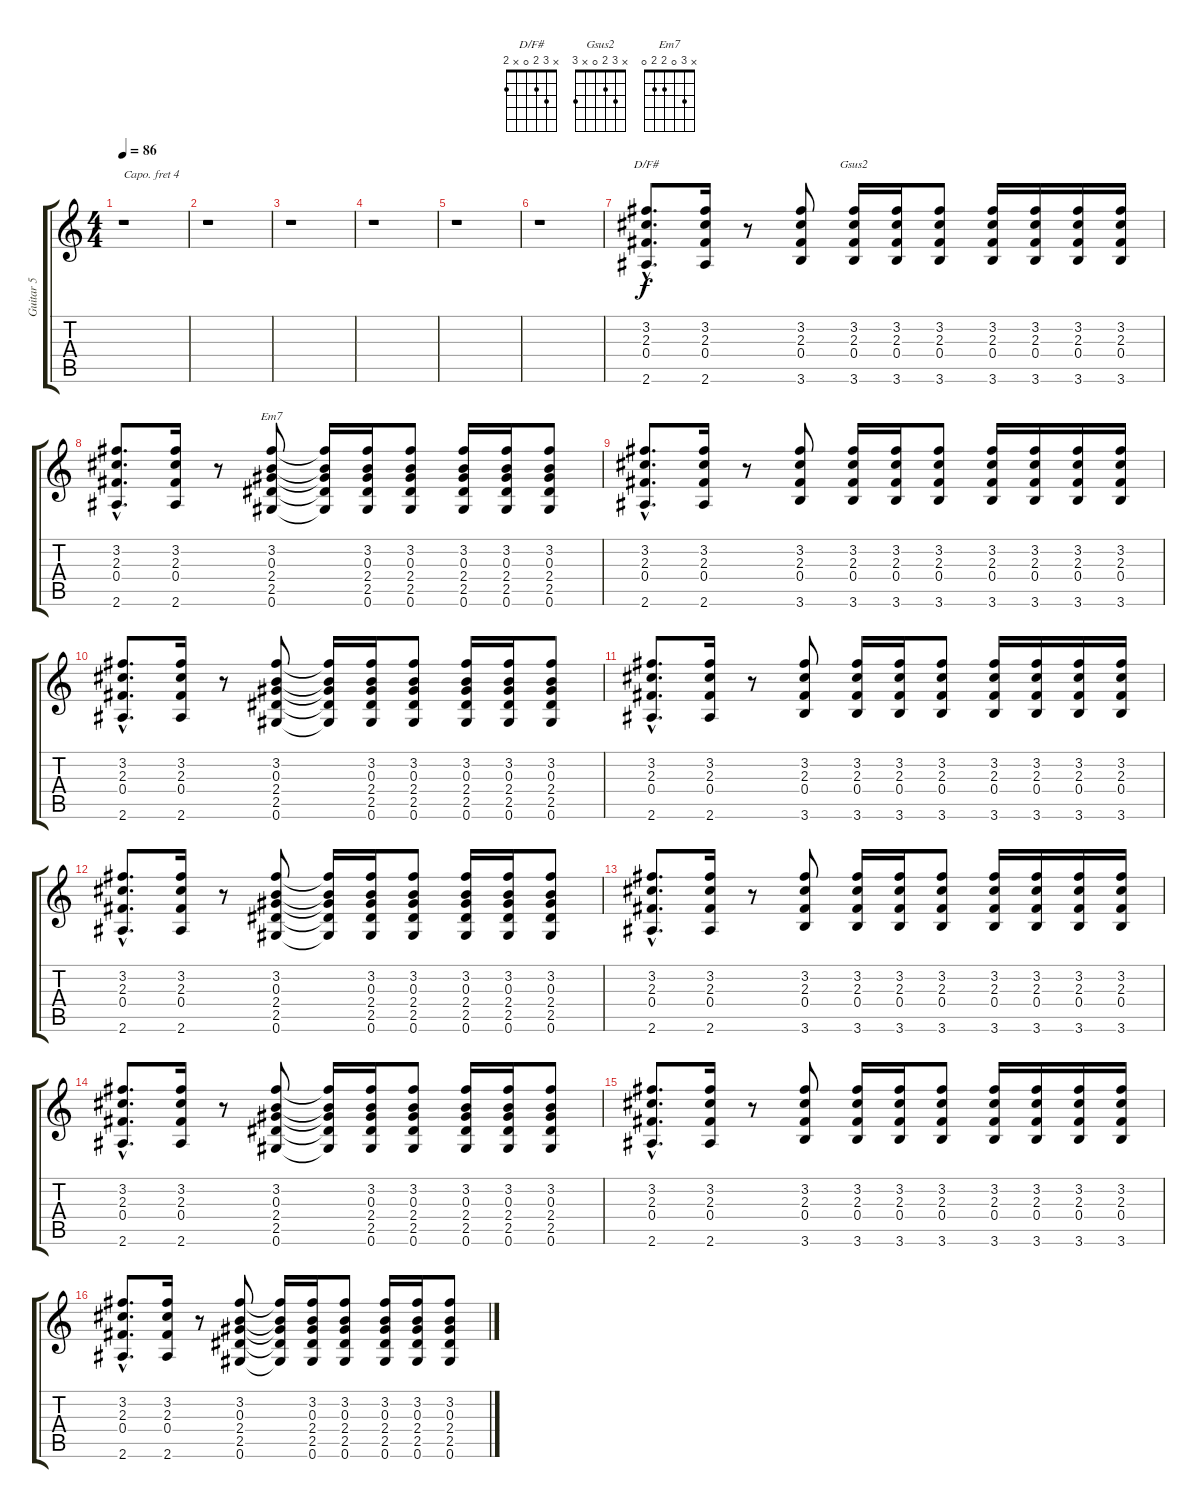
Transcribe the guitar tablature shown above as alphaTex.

\track ("Guitar 5" "Guitar 5") {instrument acousticguitarsteel}
\staff {score tabs}
\capo 4
\tuning (E4 B3 G3 D3 A2 E2) {hide}
\chord ("D/F#" x 3 2 0 x 2)
\chord ("Gsus2" x 3 2 0 x 3)
\chord ("Em7" x 3 0 2 2 0)
\ts (4 4)
\tempo 86
\clef g2
\ks c
r.1{dy f} |
r.1 |
r.1 |
r.1 |
r.1 |
r.1 |
(3.2{hac} 2.3{hac} 0.4{hac} 2.6{hac}).8{d ch "D/F#"} (3.2 2.3 0.4 2.6).16 r.8 (3.2 2.3 0.4 3.6).8 (3.2 2.3 0.4 3.6).16{ch "Gsus2"} (3.2 2.3 0.4 3.6).16 (3.2 2.3 0.4 3.6).8 (3.2 2.3 0.4 3.6).16 (3.2 2.3 0.4 3.6).16 (3.2 2.3 0.4 3.6).16 (3.2 2.3 0.4 3.6).16 |
(3.2{hac} 2.3{hac} 0.4{hac} 2.6{hac}).8{d} (3.2 2.3 0.4 2.6).16 r.8 (3.2 0.3 2.4 2.5 0.6).8{ch "Em7"} (3.2{t} 0.3{t} 2.4{t} 2.5{t} 0.6{t}).16 (3.2 0.3 2.4 2.5 0.6).16 (3.2 0.3 2.4 2.5 0.6).8 (3.2 0.3 2.4 2.5 0.6).16 (3.2 0.3 2.4 2.5 0.6).16 (3.2 0.3 2.4 2.5 0.6).8 |
(3.2{hac} 2.3{hac} 0.4{hac} 2.6{hac}).8{d} (3.2 2.3 0.4 2.6).16 r.8 (3.2 2.3 0.4 3.6).8 (3.2 2.3 0.4 3.6).16 (3.2 2.3 0.4 3.6).16 (3.2 2.3 0.4 3.6).8 (3.2 2.3 0.4 3.6).16 (3.2 2.3 0.4 3.6).16 (3.2 2.3 0.4 3.6).16 (3.2 2.3 0.4 3.6).16 |
(3.2{hac} 2.3{hac} 0.4{hac} 2.6{hac}).8{d} (3.2 2.3 0.4 2.6).16 r.8 (3.2 0.3 2.4 2.5 0.6).8 (3.2{t} 0.3{t} 2.4{t} 2.5{t} 0.6{t}).16 (3.2 0.3 2.4 2.5 0.6).16 (3.2 0.3 2.4 2.5 0.6).8 (3.2 0.3 2.4 2.5 0.6).16 (3.2 0.3 2.4 2.5 0.6).16 (3.2 0.3 2.4 2.5 0.6).8 |
(3.2{hac} 2.3{hac} 0.4{hac} 2.6{hac}).8{d} (3.2 2.3 0.4 2.6).16 r.8 (3.2 2.3 0.4 3.6).8 (3.2 2.3 0.4 3.6).16 (3.2 2.3 0.4 3.6).16 (3.2 2.3 0.4 3.6).8 (3.2 2.3 0.4 3.6).16 (3.2 2.3 0.4 3.6).16 (3.2 2.3 0.4 3.6).16 (3.2 2.3 0.4 3.6).16 |
(3.2{hac} 2.3{hac} 0.4{hac} 2.6{hac}).8{d} (3.2 2.3 0.4 2.6).16 r.8 (3.2 0.3 2.4 2.5 0.6).8 (3.2{t} 0.3{t} 2.4{t} 2.5{t} 0.6{t}).16 (3.2 0.3 2.4 2.5 0.6).16 (3.2 0.3 2.4 2.5 0.6).8 (3.2 0.3 2.4 2.5 0.6).16 (3.2 0.3 2.4 2.5 0.6).16 (3.2 0.3 2.4 2.5 0.6).8 |
(3.2{hac} 2.3{hac} 0.4{hac} 2.6{hac}).8{d} (3.2 2.3 0.4 2.6).16 r.8 (3.2 2.3 0.4 3.6).8 (3.2 2.3 0.4 3.6).16 (3.2 2.3 0.4 3.6).16 (3.2 2.3 0.4 3.6).8 (3.2 2.3 0.4 3.6).16 (3.2 2.3 0.4 3.6).16 (3.2 2.3 0.4 3.6).16 (3.2 2.3 0.4 3.6).16 |
(3.2{hac} 2.3{hac} 0.4{hac} 2.6{hac}).8{d} (3.2 2.3 0.4 2.6).16 r.8 (3.2 0.3 2.4 2.5 0.6).8 (3.2{t} 0.3{t} 2.4{t} 2.5{t} 0.6{t}).16 (3.2 0.3 2.4 2.5 0.6).16 (3.2 0.3 2.4 2.5 0.6).8 (3.2 0.3 2.4 2.5 0.6).16 (3.2 0.3 2.4 2.5 0.6).16 (3.2 0.3 2.4 2.5 0.6).8 |
(3.2{hac} 2.3{hac} 0.4{hac} 2.6{hac}).8{d} (3.2 2.3 0.4 2.6).16 r.8 (3.2 2.3 0.4 3.6).8 (3.2 2.3 0.4 3.6).16 (3.2 2.3 0.4 3.6).16 (3.2 2.3 0.4 3.6).8 (3.2 2.3 0.4 3.6).16 (3.2 2.3 0.4 3.6).16 (3.2 2.3 0.4 3.6).16 (3.2 2.3 0.4 3.6).16 |
(3.2{hac} 2.3{hac} 0.4{hac} 2.6{hac}).8{d} (3.2 2.3 0.4 2.6).16 r.8 (3.2 0.3 2.4 2.5 0.6).8 (3.2{t} 0.3{t} 2.4{t} 2.5{t} 0.6{t}).16 (3.2 0.3 2.4 2.5 0.6).16 (3.2 0.3 2.4 2.5 0.6).8 (3.2 0.3 2.4 2.5 0.6).16 (3.2 0.3 2.4 2.5 0.6).16 (3.2 0.3 2.4 2.5 0.6).8
